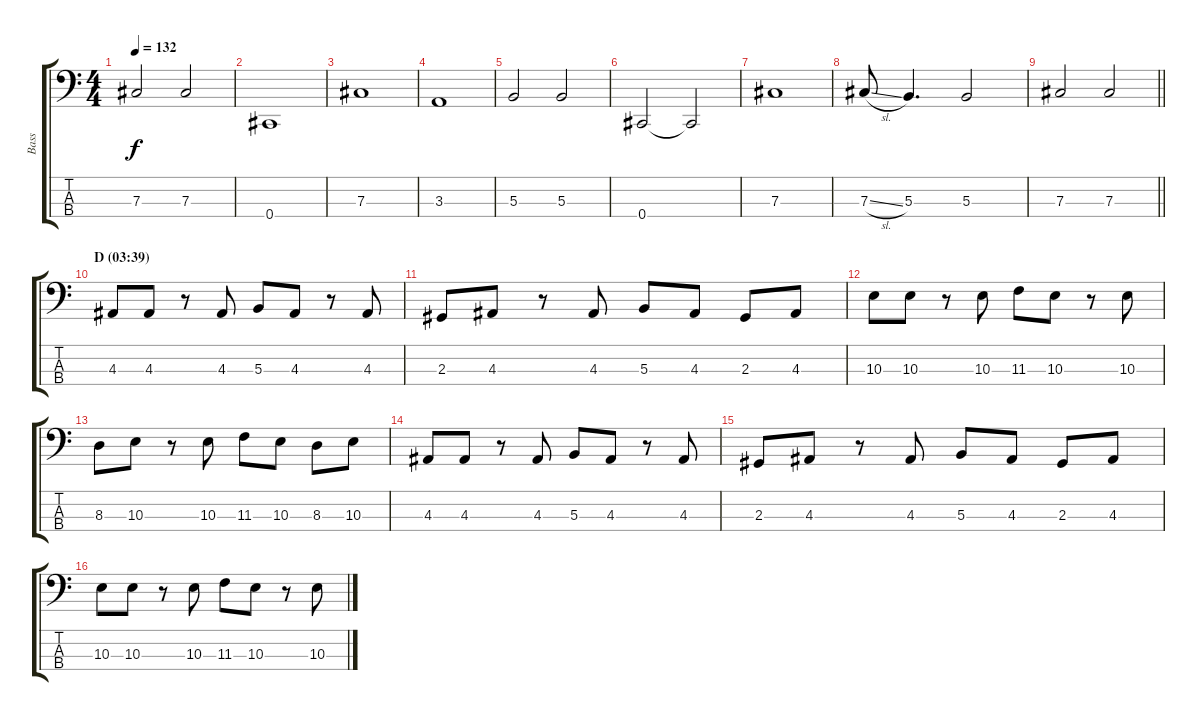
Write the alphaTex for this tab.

\track ("Bass" "Bass") {instrument electricbassfinger}
\staff {score tabs}
\tuning (E2 B1 Gb1 Db1) {hide}
\ts (4 4)
\tempo 132
\clef f4
\ks c
7.3.2{dy f} 7.3.2 |
0.4.1 |
7.3.1 |
3.3.1 |
5.3.2 5.3.2 |
0.4.2 0.4{t}.2 |
7.3.1 |
7.3{sl}.8 5.3.4{d} 5.3.2 |
\barLineRight lightlight
7.3.2 7.3.2 |
\section ("" "D (03:39)")
4.3.8 4.3.8 r.8 4.3.8 5.3.8 4.3.8 r.8 4.3.8 |
2.3.8 4.3.8 r.8 4.3.8 5.3.8 4.3.8 2.3.8 4.3.8 |
10.3.8 10.3.8 r.8 10.3.8 11.3.8 10.3.8 r.8 10.3.8 |
8.3.8 10.3.8 r.8 10.3.8 11.3.8 10.3.8 8.3.8 10.3.8 |
4.3.8 4.3.8 r.8 4.3.8 5.3.8 4.3.8 r.8 4.3.8 |
2.3.8 4.3.8 r.8 4.3.8 5.3.8 4.3.8 2.3.8 4.3.8 |
10.3.8 10.3.8 r.8 10.3.8 11.3.8 10.3.8 r.8 10.3.8
